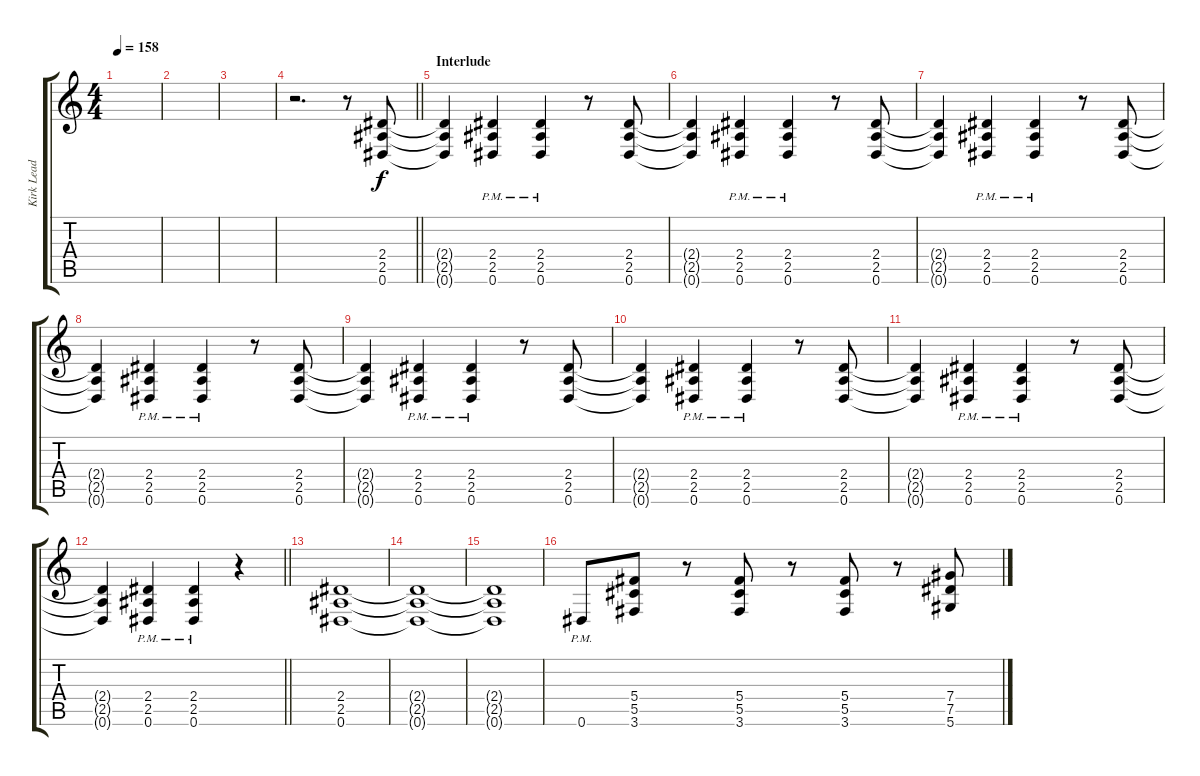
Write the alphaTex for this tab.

\track ("Kirk Lead" "Kirk Lead") {instrument distortionguitar}
\staff {score tabs}
\tuning (Eb4 Bb3 Gb3 Db3 Ab2 Eb2) {hide}
\ts (4 4)
\section ("" "")
\tempo 158
\clef g2
\ks c
|
|
|
\barLineRight lightlight
r.2{d} r.8 (2.4 2.5 0.6).8 |
\section ("" "Interlude")
(2.4{t} 2.5{t} 0.6{t}).4 (2.4{pm} 2.5{pm} 0.6{pm}).4 (2.4{pm} 2.5{pm} 0.6{pm}).4 r.8 (2.4 2.5 0.6).8 |
(2.4{t} 2.5{t} 0.6{t}).4 (2.4{pm} 2.5{pm} 0.6{pm}).4 (2.4{pm} 2.5{pm} 0.6{pm}).4 r.8 (2.4 2.5 0.6).8 |
(2.4{t} 2.5{t} 0.6{t}).4 (2.4{pm} 2.5{pm} 0.6{pm}).4 (2.4{pm} 2.5{pm} 0.6{pm}).4 r.8 (2.4 2.5 0.6).8 |
(2.4{t} 2.5{t} 0.6{t}).4 (2.4{pm} 2.5{pm} 0.6{pm}).4 (2.4{pm} 2.5{pm} 0.6{pm}).4 r.8 (2.4 2.5 0.6).8 |
(2.4{t} 2.5{t} 0.6{t}).4 (2.4{pm} 2.5{pm} 0.6{pm}).4 (2.4{pm} 2.5{pm} 0.6{pm}).4 r.8 (2.4 2.5 0.6).8 |
(2.4{t} 2.5{t} 0.6{t}).4 (2.4{pm} 2.5{pm} 0.6{pm}).4 (2.4{pm} 2.5{pm} 0.6{pm}).4 r.8 (2.4 2.5 0.6).8 |
(2.4{t} 2.5{t} 0.6{t}).4 (2.4{pm} 2.5{pm} 0.6{pm}).4 (2.4{pm} 2.5{pm} 0.6{pm}).4 r.8 (2.4 2.5 0.6).8 |
\barLineRight lightlight
(2.4{t} 2.5{t} 0.6{t}).4 (2.4{pm} 2.5{pm} 0.6{pm}).4 (2.4{pm} 2.5{pm} 0.6{pm}).4 r.4 |
\section ("" "")
(2.4 2.5 0.6).1 |
(2.4{t} 2.5{t} 0.6{t}).1 |
(2.4{t} 2.5{t} 0.6{t}).1 |
0.6{pm}.8 (5.4 5.5 3.6).8 r.8 (5.4 5.5 3.6).8 r.8 (5.4 5.5 3.6).8 r.8 (7.4 7.5 5.6).8
